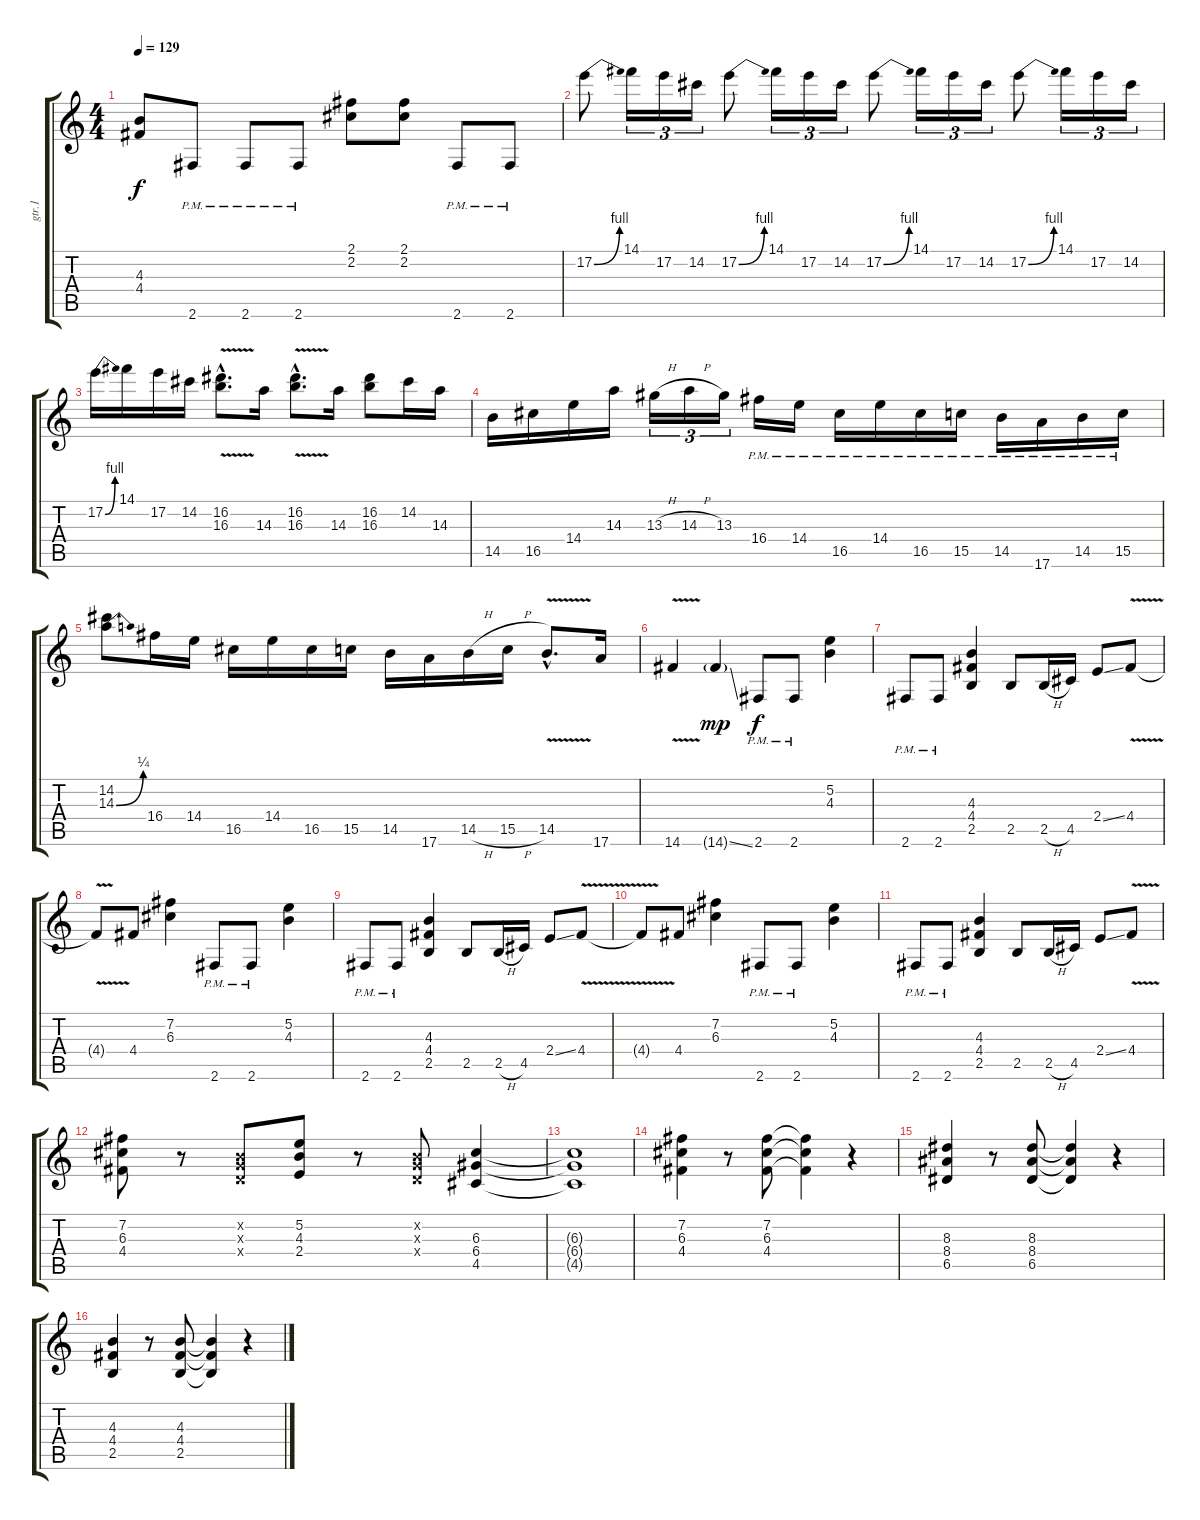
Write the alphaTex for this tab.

\track ("gtr.1" "gtr.1") {instrument distortionguitar}
\staff {score tabs}
\tuning (E4 B3 G3 D3 A2 E2) {hide}
\ts (4 4)
\tempo 129
\clef g2
\ks c
(4.3 4.4).8{dy f} 2.6{pm}.8 2.6{pm}.8 2.6{pm}.8 (2.1 2.2).8 (2.1 2.2).8 2.6{pm}.8 2.6{pm}.8 |
17.2{be (bend 0 0 60 4)}.8 14.1.16{tu (3 2)} 17.2.16{tu (3 2)} 14.2.16{tu (3 2)} 17.2{be (bend 0 0 60 4)}.8 14.1.16{tu (3 2)} 17.2.16{tu (3 2)} 14.2.16{tu (3 2)} 17.2{be (bend 0 0 60 4)}.8 14.1.16{tu (3 2)} 17.2.16{tu (3 2)} 14.2.16{tu (3 2)} 17.2{be (bend 0 0 60 4)}.8 14.1.16{tu (3 2)} 17.2.16{tu (3 2)} 14.2.16{tu (3 2)} |
17.2{be (bend 0 0 60 4)}.16 14.1.16 17.2.16 14.2.16 (16.2{v hac} 16.3{v hac}).8{d} 14.3.16 (16.2{v hac} 16.3{v hac}).8{d} 14.3.16 (16.2 16.3).8 14.2.16 14.3.16 |
14.5.16 16.5.16 14.4.16 14.3.16 13.3{h}.16{tu (3 2)} 14.3{h}.16{tu (3 2)} 13.3.16{tu (3 2)} 16.4{pm}.16 14.4{pm}.16 16.5{pm}.16 14.4{pm}.16 16.5{pm}.16 15.5{pm}.16 14.5{pm}.16 17.6{pm}.16 14.5{pm}.16 15.5{pm}.16 |
(14.2 14.3{be (bend 0 0 60 1)}).8 16.4.16 14.4.16 16.5.16 14.4.16 16.5.16 15.5.16 14.5.16 17.6.16 14.5{h}.16 15.5{h}.16 14.5{v hac}.8{d} 17.6.16 |
14.6{v}.4 14.6{ss g}.4{dy mp} 2.6{pm}.8{dy f} 2.6{pm}.8 (5.2 4.3).4 |
2.6{pm}.8 2.6{pm}.8 (4.3 4.4 2.5).4 2.5.8 2.5{h}.16 4.5.16 2.4{ss}.8 4.4{v}.8 |
4.4{t}.8 4.4.8 (7.2 6.3).4 2.6{pm}.8 2.6{pm}.8 (5.2 4.3).4 |
2.6{pm}.8 2.6{pm}.8 (4.3 4.4 2.5).4 2.5.8 2.5{h}.16 4.5.16 2.4{ss}.8 4.4{v}.8 |
4.4{t}.8 4.4.8 (7.2 6.3).4 2.6{pm}.8 2.6{pm}.8 (5.2 4.3).4 |
2.6{pm}.8 2.6{pm}.8 (4.3 4.4 2.5).4 2.5.8 2.5{h}.16 4.5.16 2.4{ss}.8 4.4{v}.8 |
(7.2 6.3 4.4).8 r.8 (0.2{x} 0.3{x} 0.4{x}).8 (5.2 4.3 2.4).8 r.8 (0.2{x} 0.3{x} 0.4{x}).8 (6.3 6.4 4.5).4 |
(6.3{t} 6.4{t} 4.5{t}).1 |
(7.2 6.3 4.4).4 r.8 (7.2 6.3 4.4).8 (7.2{t} 6.3{t} 4.4{t}).4 r.4 |
(8.3 8.4 6.5).4 r.8 (8.3 8.4 6.5).8 (8.3{t} 8.4{t} 6.5{t}).4 r.4 |
(4.3 4.4 2.5).4 r.8 (4.3 4.4 2.5).8 (4.3{t} 4.4{t} 2.5{t}).4 r.4
